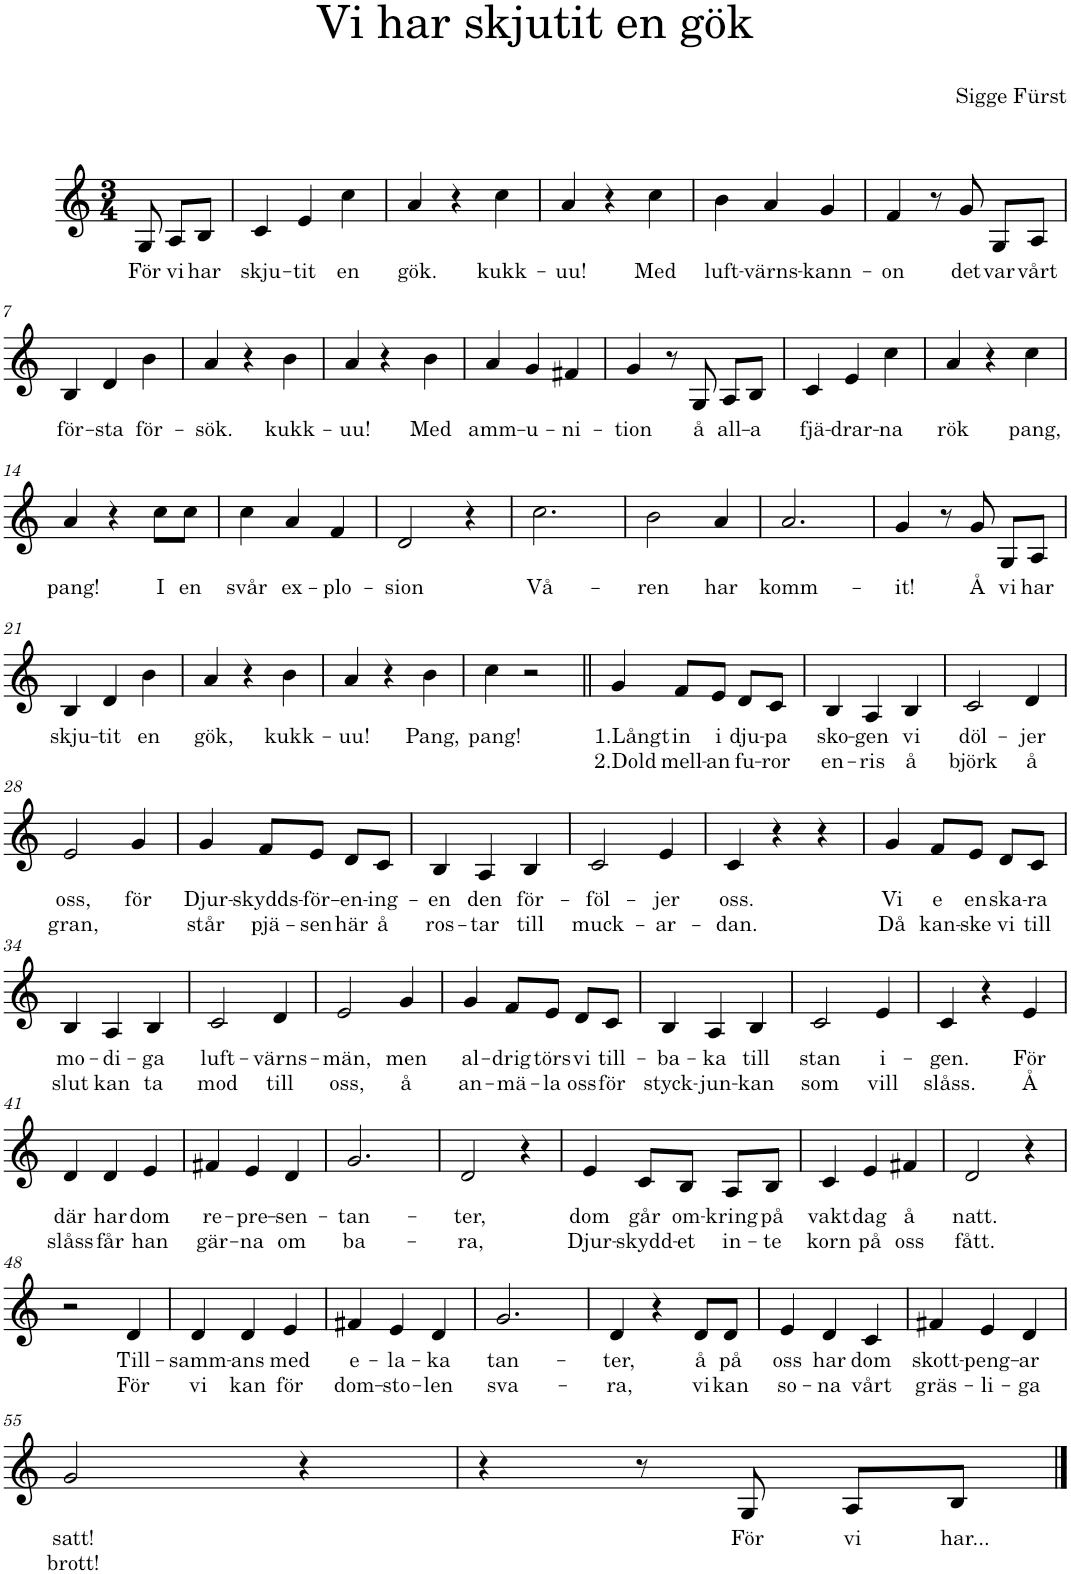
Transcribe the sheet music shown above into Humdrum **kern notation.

**kern	**text	**text
*part1	*part1	*part1
*staff1	*staff1	*staff1
*I"Piano	*	*
*I'Pno.	*	*
*clefG2	*	*
*k[]	*	*
*M3/4	*	*
=1	=1	=1
!	!LO:LY:b	!
8G/	För	.
!	!LO:LY:b	!
8A/L	vi	.
!	!LO:LY:b	!
8B/J	har	.
=2	=2	=2
!	!LO:LY:b	!
4c/	skju-	.
!	!LO:LY:b	!
4e/	-tit	.
!	!LO:LY:b	!
4cc\	en	.
=3	=3	=3
!	!LO:LY:b	!
4a/	gök.	.
4r	.	.
!	!LO:LY:b	!
4cc\	kukk-	.
=4	=4	=4
!	!LO:LY:b	!
4a/	-uu!	.
4r	.	.
!	!LO:LY:b	!
4cc\	Med	.
=5	=5	=5
!	!LO:LY:b	!
4b\	luft-	.
!	!LO:LY:b	!
4a/	-värns-	.
!	!LO:LY:b	!
4g/	-kann-	.
=6	=6	=6
!	!LO:LY:b	!
4f/	-on	.
8r	.	.
!	!LO:LY:b	!
8g/	det	.
!	!LO:LY:b	!
8G/L	var	.
!	!LO:LY:b	!
8A/J	vårt	.
!!LO:LB:g=z
=7	=7	=7
!	!LO:LY:b	!
4B/	för-	.
!	!LO:LY:b	!
4d/	-sta	.
!	!LO:LY:b	!
4b\	för-	.
=8	=8	=8
!	!LO:LY:b	!
4a/	-sök.	.
4r	.	.
!	!LO:LY:b	!
4b\	kukk-	.
=9	=9	=9
!	!LO:LY:b	!
4a/	-uu!	.
4r	.	.
!	!LO:LY:b	!
4b\	Med	.
=10	=10	=10
!	!LO:LY:b	!
4a/	amm-	.
!	!LO:LY:b	!
4g/	-u-	.
!	!LO:LY:b	!
4f#X/	-ni-	.
=11	=11	=11
!	!LO:LY:b	!
4g/	-tion	.
8r	.	.
!	!LO:LY:b	!
8G/	å	.
!	!LO:LY:b	!
8A/L	all-	.
!	!LO:LY:b	!
8B/J	-a	.
=12	=12	=12
!	!LO:LY:b	!
4c/	fjä-	.
!	!LO:LY:b	!
4e/	-drar-	.
!	!LO:LY:b	!
4cc\	-na	.
=13	=13	=13
!	!LO:LY:b	!
4a/	rök	.
4r	.	.
!	!LO:LY:b	!
4cc\	pang,	.
!!LO:LB:g=z
=14	=14	=14
!	!LO:LY:b	!
4a/	pang!	.
4r	.	.
!	!LO:LY:b	!
8cc\L	I	.
!	!LO:LY:b	!
8cc\J	en	.
=15	=15	=15
!	!LO:LY:b	!
4cc\	svår	.
!	!LO:LY:b	!
4a/	ex-	.
!	!LO:LY:b	!
4f/	-plo-	.
=16	=16	=16
!	!LO:LY:b	!
2d/	-sion	.
4r	.	.
=17	=17	=17
!	!LO:LY:b	!
2.cc\	Vå-	.
=18	=18	=18
!	!LO:LY:b	!
2b\	-ren	.
!	!LO:LY:b	!
4a/	har	.
=19	=19	=19
!	!LO:LY:b	!
2.a/	komm-	.
=20	=20	=20
!	!LO:LY:b	!
4g/	-it!	.
8r	.	.
!	!LO:LY:b	!
8g/	Å	.
!	!LO:LY:b	!
8G/L	vi	.
!	!LO:LY:b	!
8A/J	har	.
!!LO:LB:g=z
=21	=21	=21
!	!LO:LY:b	!
4B/	skju-	.
!	!LO:LY:b	!
4d/	-tit	.
!	!LO:LY:b	!
4b\	en	.
=22	=22	=22
!	!LO:LY:b	!
4a/	gök,	.
4r	.	.
!	!LO:LY:b	!
4b\	kukk-	.
=23	=23	=23
!	!LO:LY:b	!
4a/	-uu!	.
4r	.	.
!	!LO:LY:b	!
4b\	Pang,	.
=24	=24	=24
!	!LO:LY:b	!
4cc\	pang!	.
2r	.	.
=25||	=25||	=25||
!	!LO:LY:b	!LO:LY:b
4g/	1.Långt	2.Dold
!	!LO:LY:b	!LO:LY:b
8f/L	in	mell-
!	!LO:LY:b	!LO:LY:b
8e/J	i	-an
!	!LO:LY:b	!LO:LY:b
8d/L	dju-	fu-
!	!LO:LY:b	!LO:LY:b
8c/J	-pa	-ror
=26	=26	=26
!	!LO:LY:b	!LO:LY:b
4B/	sko-	en-
!	!LO:LY:b	!LO:LY:b
4A/	-gen	-ris
!	!LO:LY:b	!LO:LY:b
4B/	vi	å
=27	=27	=27
!	!LO:LY:b	!LO:LY:b
2c/	döl-	björk
!	!LO:LY:b	!LO:LY:b
4d/	-jer	å
!!LO:LB:g=z
=28	=28	=28
!	!LO:LY:b	!LO:LY:b
2e/	oss,	gran,
!	!LO:LY:b	!
4g/	för	.
=29	=29	=29
!	!LO:LY:b	!LO:LY:b
4g/	Djur-	står
!	!LO:LY:b	!LO:LY:b
8f/L	-skydds-	pjä-
!	!LO:LY:b	!LO:LY:b
8e/J	-för-	-sen
!	!LO:LY:b	!LO:LY:b
8d/L	-en-	här
!	!LO:LY:b	!LO:LY:b
8c/J	-ing-	å
=30	=30	=30
!	!LO:LY:b	!LO:LY:b
4B/	-en	ros-
!	!LO:LY:b	!LO:LY:b
4A/	den	-tar
!	!LO:LY:b	!LO:LY:b
4B/	för-	till
=31	=31	=31
!	!LO:LY:b	!LO:LY:b
2c/	-föl-	muck-
!	!LO:LY:b	!LO:LY:b
4e/	-jer	-ar-
=32	=32	=32
!	!LO:LY:b	!LO:LY:b
4c/	oss.	-dan.
4r	.	.
4r	.	.
=33	=33	=33
!	!LO:LY:b	!LO:LY:b
4g/	Vi	Då
!	!LO:LY:b	!LO:LY:b
8f/L	e	kan-
!	!LO:LY:b	!LO:LY:b
8e/J	en	-ske
!	!LO:LY:b	!LO:LY:b
8d/L	ska-	vi
!	!LO:LY:b	!LO:LY:b
8c/J	-ra	till
!!LO:LB:g=z
=34	=34	=34
!	!LO:LY:b	!LO:LY:b
4B/	mo-	slut
!	!LO:LY:b	!LO:LY:b
4A/	-di-	kan
!	!LO:LY:b	!LO:LY:b
4B/	-ga	ta
=35	=35	=35
!	!LO:LY:b	!LO:LY:b
2c/	luft-	mod
!	!LO:LY:b	!LO:LY:b
4d/	-värns-	till
=36	=36	=36
!	!LO:LY:b	!LO:LY:b
2e/	-män,	oss,
!	!LO:LY:b	!LO:LY:b
4g/	men	å
=37	=37	=37
!	!LO:LY:b	!LO:LY:b
4g/	al-	an-
!	!LO:LY:b	!LO:LY:b
8f/L	-drig	-mä-
!	!LO:LY:b	!LO:LY:b
8e/J	törs	-la
!	!LO:LY:b	!LO:LY:b
8d/L	vi	oss
!	!LO:LY:b	!LO:LY:b
8c/J	till-	för
=38	=38	=38
!	!LO:LY:b	!LO:LY:b
4B/	-ba-	styck-
!	!LO:LY:b	!LO:LY:b
4A/	-ka	-jun-
!	!LO:LY:b	!LO:LY:b
4B/	till	-kan
=39	=39	=39
!	!LO:LY:b	!LO:LY:b
2c/	stan	som
!	!LO:LY:b	!LO:LY:b
4e/	i-	vill
=40	=40	=40
!	!LO:LY:b	!LO:LY:b
4c/	-gen.	slåss.
4r	.	.
!	!LO:LY:b	!LO:LY:b
4e/	För	Å
!!LO:LB:g=z
=41	=41	=41
!	!LO:LY:b	!LO:LY:b
4d/	där	slåss
!	!LO:LY:b	!LO:LY:b
4d/	har	får
!	!LO:LY:b	!LO:LY:b
4e/	dom	han
=42	=42	=42
!	!LO:LY:b	!LO:LY:b
4f#X/	re-	gär-
!	!LO:LY:b	!LO:LY:b
4e/	-pre-	-na
!	!LO:LY:b	!LO:LY:b
4d/	-sen-	om
=43	=43	=43
!	!LO:LY:b	!LO:LY:b
2.g/	-tan-	ba-
=44	=44	=44
!	!LO:LY:b	!LO:LY:b
2d/	-ter,	-ra,
4r	.	.
=45	=45	=45
!	!LO:LY:b	!LO:LY:b
4e/	dom	Djur-
!	!LO:LY:b	!LO:LY:b
8c/L	går	-skydd-
!	!LO:LY:b	!LO:LY:b
8B/J	om-	-et
!	!LO:LY:b	!LO:LY:b
8A/L	-kring	in-
!	!LO:LY:b	!LO:LY:b
8B/J	på	-te
=46	=46	=46
!	!LO:LY:b	!LO:LY:b
4c/	vakt	korn
!	!LO:LY:b	!LO:LY:b
4e/	dag	på
!	!LO:LY:b	!LO:LY:b
4f#X/	å	oss
=47	=47	=47
!	!LO:LY:b	!LO:LY:b
2d/	natt.	fått.
4r	.	.
!!LO:LB:g=z
=48	=48	=48
2r	.	.
!	!LO:LY:b	!LO:LY:b
4d/	Till-	För
=49	=49	=49
!	!LO:LY:b	!LO:LY:b
4d/	-samm-	vi
!	!LO:LY:b	!LO:LY:b
4d/	-ans	kan
!	!LO:LY:b	!LO:LY:b
4e/	med	för
=50	=50	=50
!	!LO:LY:b	!LO:LY:b
4f#X/	e-	dom-
!	!LO:LY:b	!LO:LY:b
4e/	-la-	-sto-
!	!LO:LY:b	!LO:LY:b
4d/	-ka	-len
=51	=51	=51
!	!LO:LY:b	!LO:LY:b
2.g/	tan-	sva-
=52	=52	=52
!	!LO:LY:b	!LO:LY:b
4d/	-ter,	-ra,
4r	.	.
!	!LO:LY:b	!LO:LY:b
8d/L	å	vi
!	!LO:LY:b	!LO:LY:b
8d/J	på	kan
=53	=53	=53
!	!LO:LY:b	!LO:LY:b
4e/	oss	so-
!	!LO:LY:b	!LO:LY:b
4d/	har	-na
!	!LO:LY:b	!LO:LY:b
4c/	dom	vårt
=54	=54	=54
!	!LO:LY:b	!LO:LY:b
4f#X/	skott-	gräs-
!	!LO:LY:b	!LO:LY:b
4e/	-peng-	-li-
!	!LO:LY:b	!LO:LY:b
4d/	-ar	-ga
!!LO:LB:g=z
=55	=55	=55
!	!LO:LY:b	!LO:LY:b
2g/	satt!	brott!
4r	.	.
=56	=56	=56
4r	.	.
8r	.	.
!	!LO:LY:b	!
8G/	För	.
!	!LO:LY:b	!
8A/L	vi	.
!	!LO:LY:b	!
8B/J	har...	.
==	==	==
*-	*-	*-
